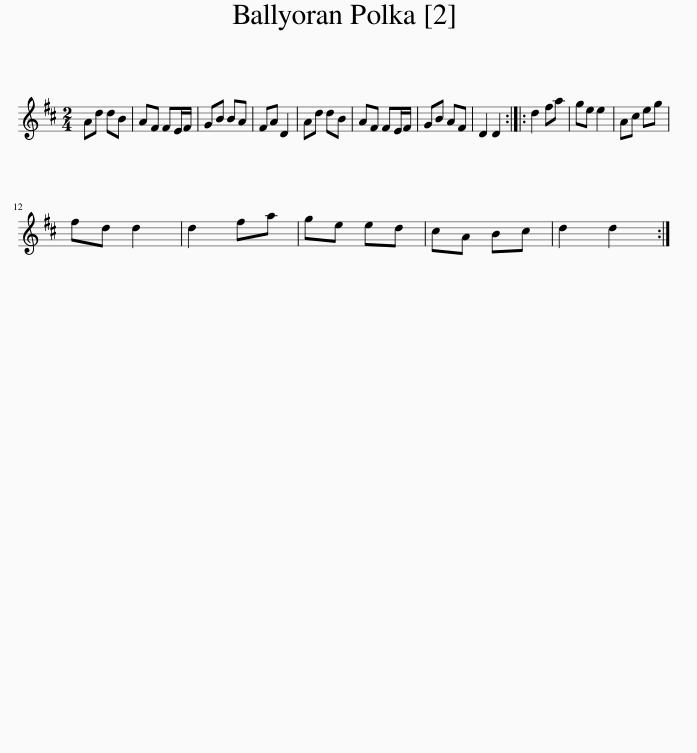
X:1
L:1/8
M:2/4
I:linebreak $
K:D
V:1 treble
V:1
 Ad dB | AF FE/F/ | GB BA | FA D2 | Ad dB | %5
 AF FE/F/ | GB AF | D2 D2 :: d2 fa | ge e2 | %10
 Ac eg |$ fd d2 | d2 fa | ge ed | cA Bc | %15
 d2 d2 :| %16
